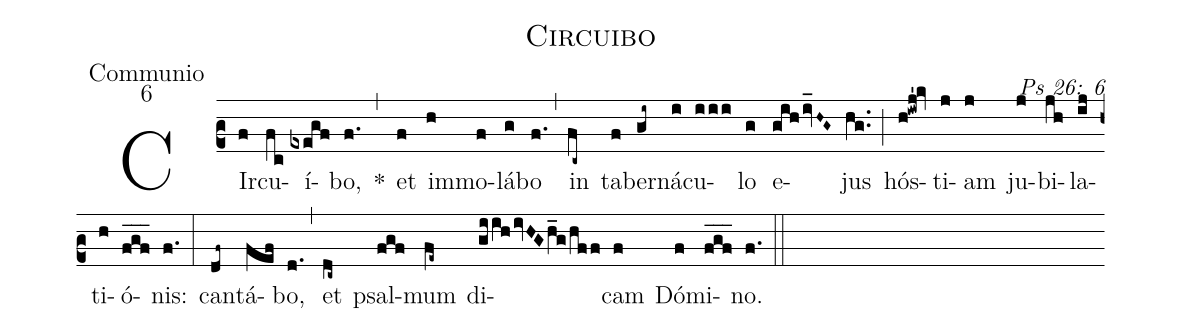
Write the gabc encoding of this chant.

name: Circuibo;
office-part: Communio;
mode: 6;
commentary: Ps 26: 6;
%%
(c2) CIr(f)cu(fc)í(exegf)bo,(f.) *(,) et(f) im(h)mo(f)lá(g)bo(f.) (,) in(fc~) ta(f)ber(gi~)ná(i)cu(iii)lo(g) e(gih/iv_H~G~)jus(hg..) (;) hós(h!iwj'!kv)ti(j)am(j) ju(j)bi(jh)la(ij)ti(h)ó(fgf___)nis:(f.) (:)
can(df~)tá(fef)bo,(d.) (,) et(dc~) psal(fgf)mum(fe~) di(giih/ivHG/h_g/hff)cam(f) Dó(f)mi(fgf___)no.(f.) (::)
